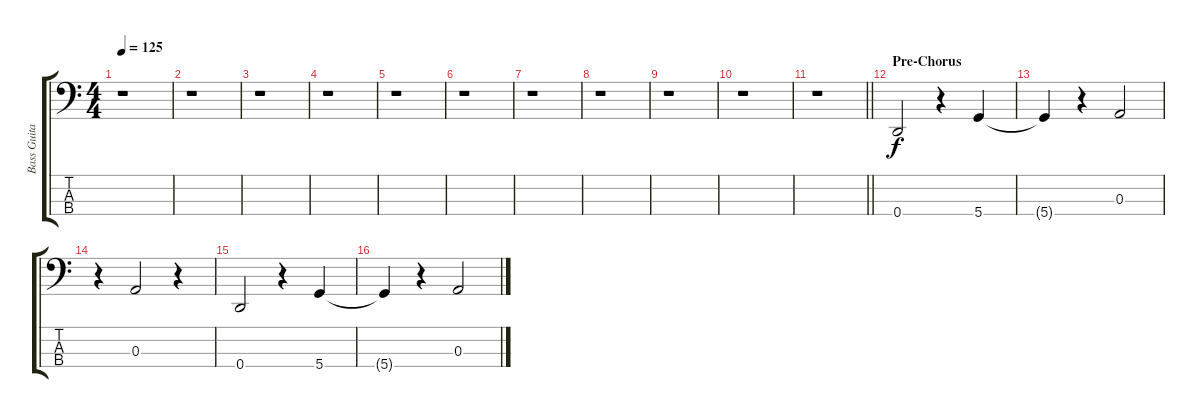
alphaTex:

\track ("Bass Guitar" "Bass Guita") {instrument electricbassfinger}
\staff {score tabs}
\tuning (G2 D2 A1 D1) {hide}
\ts (4 4)
\tempo 125
\clef f4
\ks c
r.1{dy f} |
r.1 |
r.1 |
r.1 |
r.1 |
r.1 |
r.1 |
r.1 |
r.1 |
r.1 |
\barLineRight lightlight
r.1 |
\section ("" "Pre-Chorus")
0.4.2 r.4 5.4.4 |
5.4{t}.4 r.4 0.3.2 |
r.4 0.3.2 r.4 |
0.4.2 r.4 5.4.4 |
5.4{t}.4 r.4 0.3.2
